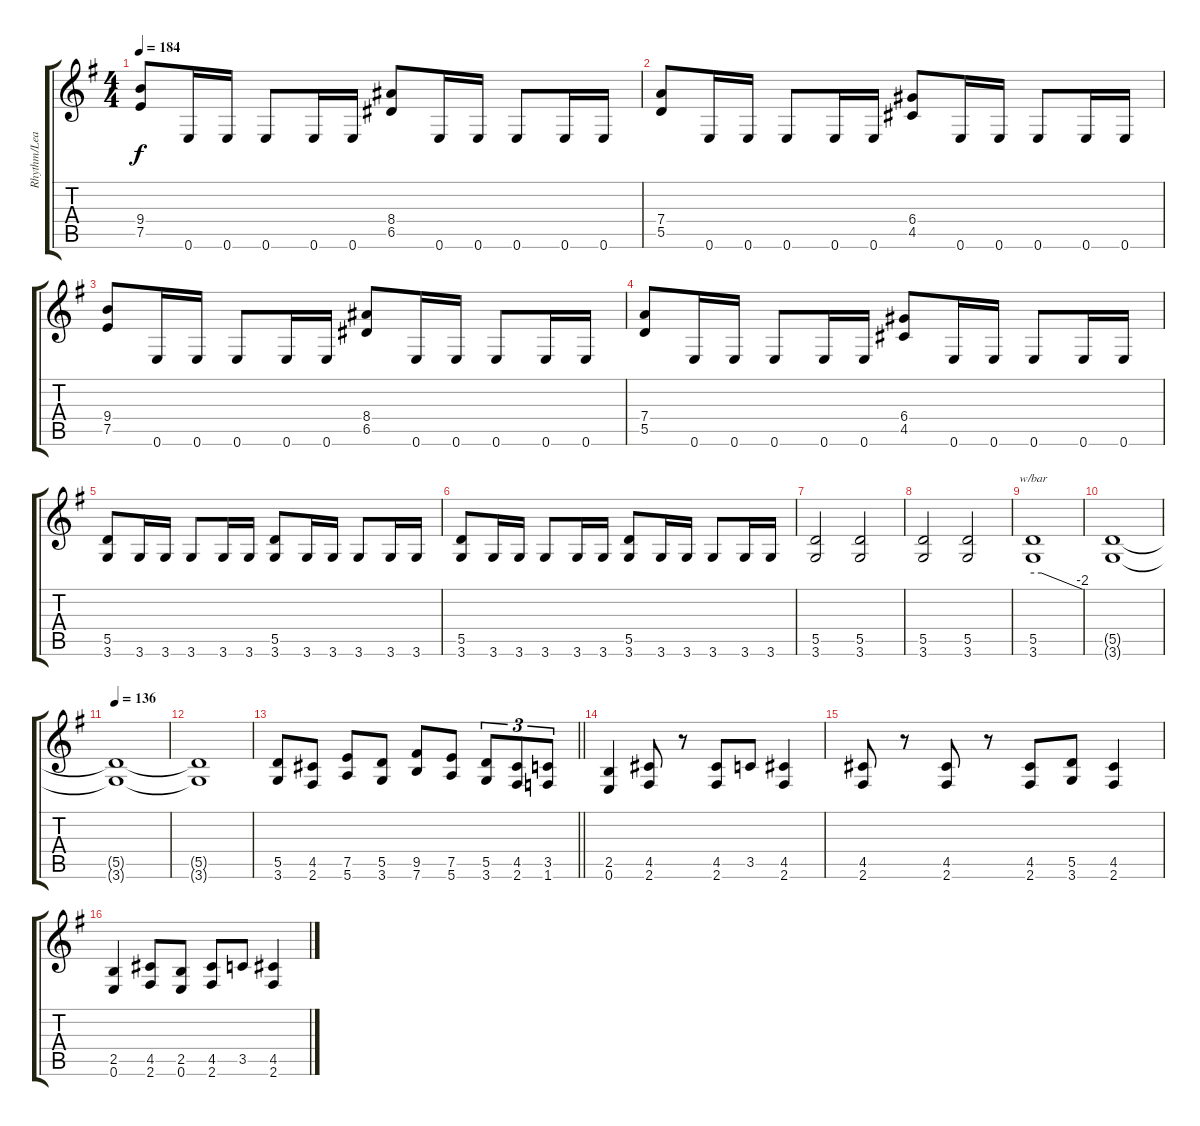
\track ("Rhythm/Lead" "Rhythm/Lea") {instrument overdrivenguitar}
\staff {score tabs}
\tuning (E4 B3 G3 D3 A2 E2) {hide}
\ts (4 4)
\tempo 184
\clef g2
\ks eminor
(9.4 7.5).8{dy f} 0.6.16 0.6.16 0.6.8 0.6.16 0.6.16 (8.4 6.5).8 0.6.16 0.6.16 0.6.8 0.6.16 0.6.16 |
(7.4 5.5).8 0.6.16 0.6.16 0.6.8 0.6.16 0.6.16 (6.4 4.5).8 0.6.16 0.6.16 0.6.8 0.6.16 0.6.16 |
(9.4 7.5).8 0.6.16 0.6.16 0.6.8 0.6.16 0.6.16 (8.4 6.5).8 0.6.16 0.6.16 0.6.8 0.6.16 0.6.16 |
(7.4 5.5).8 0.6.16 0.6.16 0.6.8 0.6.16 0.6.16 (6.4 4.5).8 0.6.16 0.6.16 0.6.8 0.6.16 0.6.16 |
(5.5 3.6).8 3.6.16 3.6.16 3.6.8 3.6.16 3.6.16 (5.5 3.6).8 3.6.16 3.6.16 3.6.8 3.6.16 3.6.16 |
(5.5 3.6).8 3.6.16 3.6.16 3.6.8 3.6.16 3.6.16 (5.5 3.6).8 3.6.16 3.6.16 3.6.8 3.6.16 3.6.16 |
(5.5 3.6).2 (5.5 3.6).2 |
(5.5 3.6).2 (5.5 3.6).2 |
(5.5 3.6).1{tbe (custom default 0 0 10 0 60 -8)} |
(5.5{t} 3.6{t}).1 |
\tempo 136
(5.5{t} 3.6{t}).1 |
(5.5{t} 3.6{t}).1 |
\barLineRight lightlight
(5.5 3.6).8 (4.5 2.6).8 (7.5 5.6).8 (5.5 3.6).8 (9.5 7.6).8 (7.5 5.6).8 (5.5 3.6).8{tu (3 2)} (4.5 2.6).8{tu (3 2)} (3.5 1.6).8{tu (3 2)} |
(2.5 0.6).4 (4.5 2.6).8 r.8 (4.5 2.6).8 3.5.8 (4.5 2.6).4 |
(4.5 2.6).8 r.8 (4.5 2.6).8 r.8 (4.5 2.6).8 (5.5 3.6).8 (4.5 2.6).4 |
(2.5 0.6).4 (4.5 2.6).8 (2.5 0.6).8 (4.5 2.6).8 3.5.8 (4.5 2.6).4
